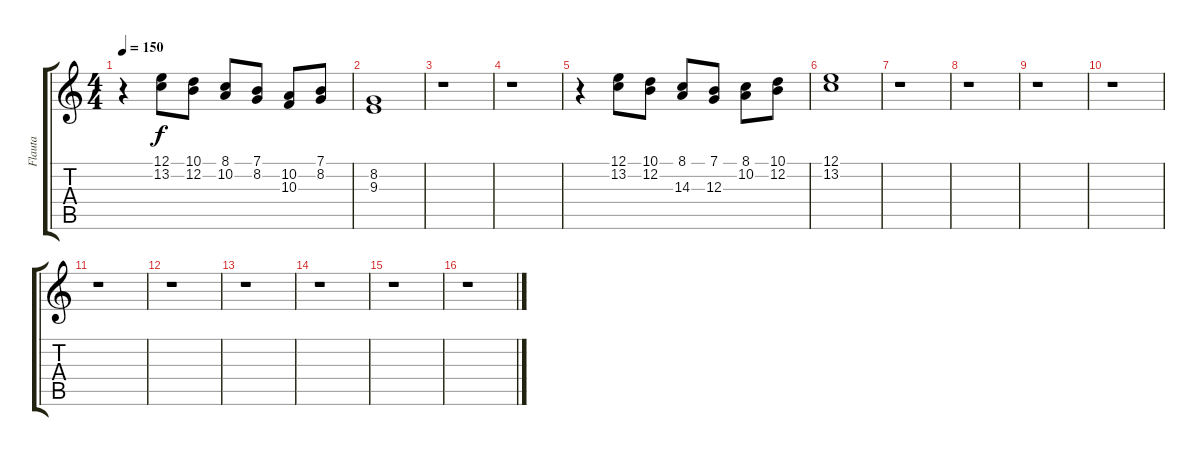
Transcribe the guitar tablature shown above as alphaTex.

\track ("Flauta" "Flauta") {instrument flute}
\staff {score tabs}
\tuning (E4 B3 G3 D3 A2 E2) {hide}
\ts (4 4)
\tempo 150
\clef g2
\ks c
r.4{dy f} (12.1 13.2).8 (10.1 12.2).8 (8.1 10.2).8 (7.1 8.2).8 (10.2 10.3).8 (7.1 8.2).8 |
(8.2 9.3).1 |
r.1 |
r.1 |
r.4 (12.1 13.2).8 (10.1 12.2).8 (8.1 14.3).8 (7.1 12.3).8 (8.1 10.2).8 (10.1 12.2).8 |
(12.1 13.2).1 |
r.1 |
r.1 |
r.1 |
r.1 |
r.1 |
r.1 |
r.1 |
r.1 |
r.1 |
r.1
